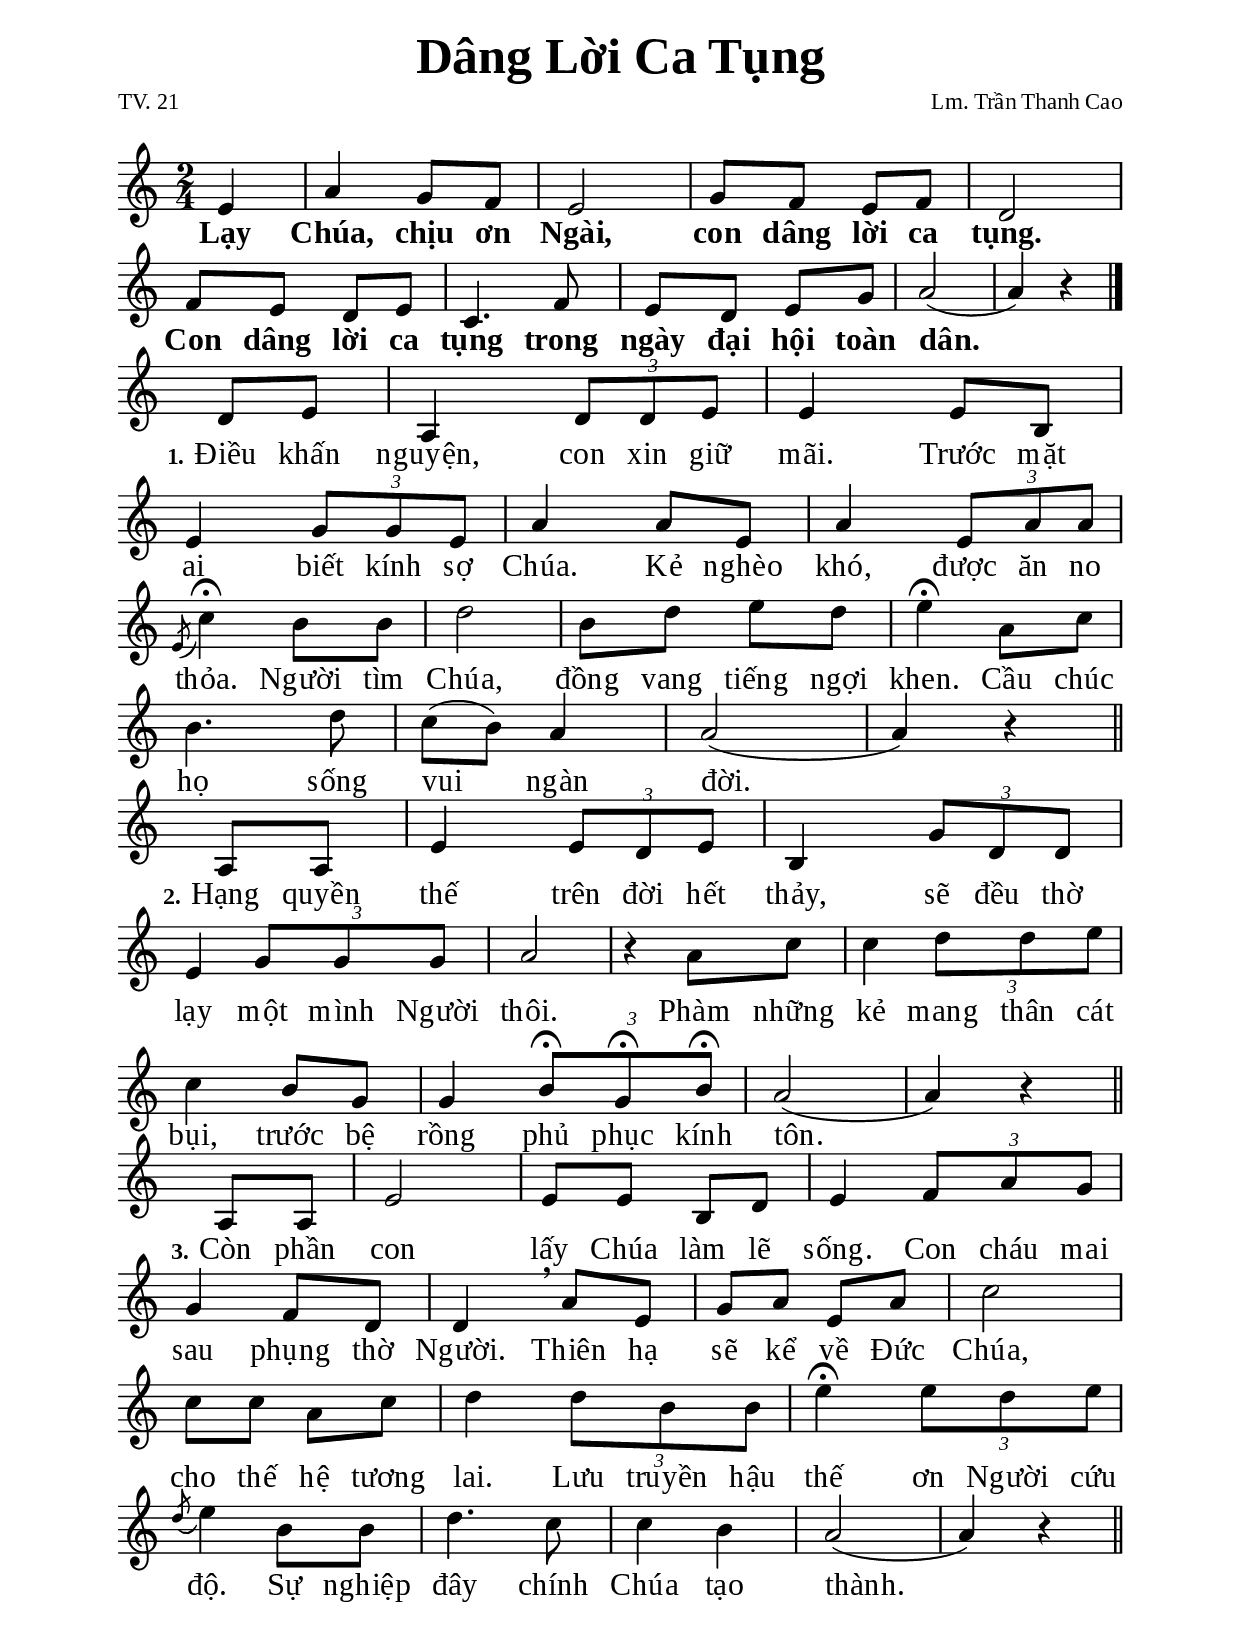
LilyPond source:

% Cài đặt chung
\version "2.20.0"
\include "english.ly"

\header {
  title = \markup { \fontsize #3 "Dâng Lời Ca Tụng" }
  poet = "TV. 21"
  composer = "Lm. Trần Thanh Cao"
  arranger = " "
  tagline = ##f
}


\paper {
   #(set-paper-size "a4")
  top-margin = 15\mm
  bottom-margin = 15\mm
  left-margin = 20\mm
  right-margin = 20\mm
  indent = #0
  #(define fonts
    (make-pango-font-tree
      "Liberation Serif"
      "Liberation Serif"
      "Liberation Serif"
      (/ 20 20)))
  page-count = #1
}

% Nhạc điệp khúc
nhacDiepKhuc = \relative c' {

  \partial 4 e4 |
  a g8 f |
  e2 |
  g8 f e f |
  d2 |
  f8 e d e |
  c4. f8 |
  e d e g |
  a2 ( |
  a4) r \bar "|."
}

% Nhạc phiên khúc
nhacPhienKhucMot = \relative c' {

  \partial 4 d8 e |
  a,4 \tuplet 3/2 { d8 d e } |
  e4 e8 b |
  e4 \tuplet 3/2 { g8 g e } |
  a4 a8 e |
  a4 \tuplet 3/2 { e8 a a } |
  \acciaccatura e8 c'4 \fermata b8 b |
  d2 |
  b8 d e d |
  e4 \fermata a,8 c |
  b4. d8 |
  c8 (b) a4 |
  a2 ( |
  a4) r \bar "||"
}

nhacPhienKhucHai = \relative c' {

  \partial 4 a8 a |
  e'4 \tuplet 3/2 { e8 d e } |
  b4 \tuplet 3/2 { g'8 d d } |
  e4 \tuplet 3/2 { g8 g g } |
  a2 |
  r4 a8 c |
  c4 \tuplet 3/2 { d8 d e } |
  c4 b8 g |
  g4 \tuplet 3/2 { b8 \fermata g \fermata b \fermata } |
  a2 ( |
  a4) r \bar "||"
}

nhacPhienKhucBa = \relative c' {

  \partial 4 a8 a |
  e'2 |
  e8 e b d |
  e4 \tuplet 3/2 { f8 a g } |
  g4 f8 d |
  d4 \breathe a'8 e |
  g a e a |
  c2 |
  c8 c a c |
  d4 \tuplet 3/2 { d8 b b } |
  e4 \fermata \tuplet 3/2 { e8 d e } |
  \acciaccatura d8 e4 b8 b |
  d4. c8 |
  c4 b |
  a2 ( |
  a4) r \bar "||"
}

% Lời điệp khúc
loiDiepKhuc = \lyricmode {
 
  Lạy Chúa, chịu ơn Ngài, con dâng lời ca tụng.
  Con dâng lời ca tụng trong ngày đại hội toàn dân.
}

% Lời phiên khúc
loiPhienKhucMot = \lyricmode {
  \set stanza = #"1."
  Điều khấn nguyện, con xin giữ mãi.
  Trước mặt ai biết kính sợ Chúa.
  Kẻ nghèo khó, được ăn no thỏa.
  Người tìm Chúa, đồng vang tiếng ngợi khen.
  Cầu chúc họ sống vui ngàn đời.
}

loiPhienKhucHai = \lyricmode {
  \set stanza = #"2."
  Hạng quyền thế trên đời hết thảy,
  sẽ đều thờ lạy một mình Người thôi.
  Phàm những kẻ mang thân cát bụi,
  trước bệ rồng phủ phục kính tôn.
}

loiPhienKhucBa = \lyricmode {
  \set stanza = #"3."
  Còn phần con lấy Chúa làm lẽ sống.
  Con cháu mai sau phụng thờ Người.
  Thiên hạ sẽ kể về Đức Chúa,
  cho thế hệ tương lai.
  Lưu truyền hậu thế ơn Người cứu độ.
  Sự nghiệp đây chính Chúa tạo thành.
}


% Dàn trang
\score {
  \new ChoirStaff <<
    \new Staff = diepKhuc \with {
        \consists "Merge_rests_engraver"
        \magnifyStaff #(magstep +1)
      }
      <<
      \new Voice = beSop {
        \key c \major \time 2/4 \stemNeutral \nhacDiepKhuc
      }
    >>
    \new Lyrics \lyricsto beSop \loiDiepKhuc
  >>
  \layout {
    \override Lyrics.LyricText.font-series = #'bold
    \override Lyrics.LyricText.font-size = #+3
    \override Lyrics.LyricSpace.minimum-distance = #2.0
    \override Score.BarNumber.break-visibility = ##(#f #f #f)
  }
}

\score {
  \new ChoirStaff <<
    \new Staff = phienKhuc \with {
        \magnifyStaff #(magstep +1)
      }
      <<
      \new Voice = beSop {
        \key c \major \time 2/4 \nhacPhienKhucMot
      }
    >>
    \new Lyrics \lyricsto beSop \loiPhienKhucMot
  >>
  \layout {
    \override Staff.TimeSignature.transparent = ##t
    \override Lyrics.LyricText.font-size = #+3
    \override Lyrics.LyricSpace.minimum-distance = #2.0
    \override Score.BarNumber.break-visibility = ##(#f #f #f)
  } 
}

\score {
  \new ChoirStaff <<
    \new Staff = phienKhuc \with {
        \magnifyStaff #(magstep +1)
      }
      <<
      \new Voice = beSop {
        \key c \major \time 2/4 \nhacPhienKhucHai
      }
    >>
    \new Lyrics \lyricsto beSop \loiPhienKhucHai
  >>
  \layout {
    \override Staff.TimeSignature.transparent = ##t
    \override Lyrics.LyricText.font-size = #+3
    \override Lyrics.LyricSpace.minimum-distance = #2.0
    \override Score.BarNumber.break-visibility = ##(#f #f #f)
  } 
}

\score {
  \new ChoirStaff <<
    \new Staff = phienKhuc \with {
        \magnifyStaff #(magstep +1)
      }
      <<
      \new Voice = beSop {
        \key c \major \time 2/4 \nhacPhienKhucBa
      }
    >>
    \new Lyrics \lyricsto beSop \loiPhienKhucBa
  >>
  \layout {
    \override Staff.TimeSignature.transparent = ##t
    \override Lyrics.LyricText.font-size = #+3
    \override Lyrics.LyricSpace.minimum-distance = #2.0
    \override Score.BarNumber.break-visibility = ##(#f #f #f)
  } 
}
